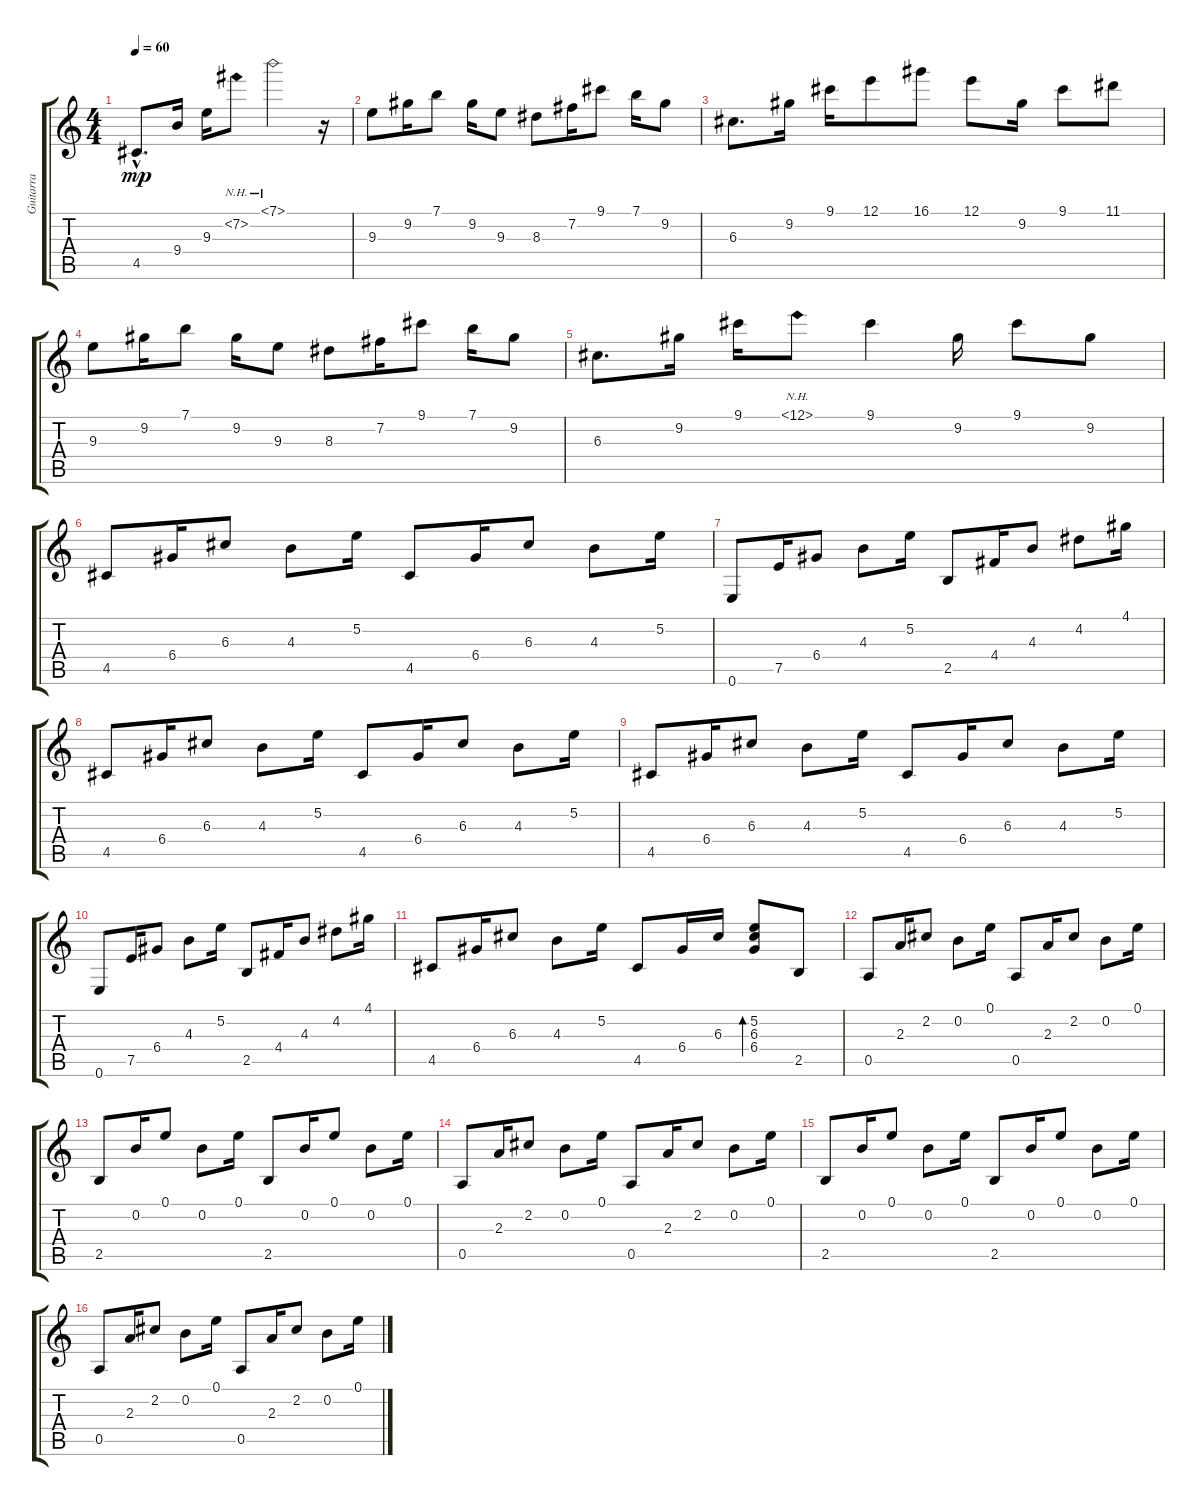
\track ("Guitarra" "Guitarra") {instrument acousticguitarsteel}
\staff {score tabs}
\tuning (E4 B3 G3 D3 A2 E2) {hide}
\ts (4 4)
\tempo 60
\clef g2
\ks c
4.5{hac}.8{d dy mp} 9.4.16 9.3.16 7.2{nh}.8 7.1{nh}.2 r.16 |
9.3.8 9.2.16 7.1.8 9.2.16 9.3.8 8.3.8 7.2.16 9.1.8 7.1.16 9.2.8 |
6.3.8{d} 9.2.16 9.1.16 12.1.8 16.1.8 12.1.8 9.2.16 9.1.8 11.1.8 |
9.3.8 9.2.16 7.1.8 9.2.16 9.3.8 8.3.8 7.2.16 9.1.8 7.1.16 9.2.8 |
6.3.8{d} 9.2.16 9.1.16 12.1{nh}.8 9.1.4 9.2.16 9.1.8 9.2.8 |
4.5.8 6.4.16 6.3.8 4.3.8 5.2.16 4.5.8 6.4.16 6.3.8 4.3.8 5.2.16 |
0.6.8 7.5.16 6.4.8 4.3.8 5.2.16 2.5.8 4.4.16 4.3.8 4.2.8 4.1.16 |
4.5.8 6.4.16 6.3.8 4.3.8 5.2.16 4.5.8 6.4.16 6.3.8 4.3.8 5.2.16 |
4.5.8 6.4.16 6.3.8 4.3.8 5.2.16 4.5.8 6.4.16 6.3.8 4.3.8 5.2.16 |
0.6.8 7.5.16 6.4.8 4.3.8 5.2.16 2.5.8 4.4.16 4.3.8 4.2.8 4.1.16 |
4.5.8 6.4.16 6.3.8 4.3.8 5.2.16 4.5.8 6.4.16 6.3.16 (5.2 6.3 6.4).8{bd 30} 2.5.8 |
0.5.8 2.3.16 2.2.8 0.2.8 0.1.16 0.5.8 2.3.16 2.2.8 0.2.8 0.1.16 |
2.5.8 0.2.16 0.1.8 0.2.8 0.1.16 2.5.8 0.2.16 0.1.8 0.2.8 0.1.16 |
0.5.8 2.3.16 2.2.8 0.2.8 0.1.16 0.5.8 2.3.16 2.2.8 0.2.8 0.1.16 |
2.5.8 0.2.16 0.1.8 0.2.8 0.1.16 2.5.8 0.2.16 0.1.8 0.2.8 0.1.16 |
0.5.8 2.3.16 2.2.8 0.2.8 0.1.16 0.5.8 2.3.16 2.2.8 0.2.8 0.1.16
